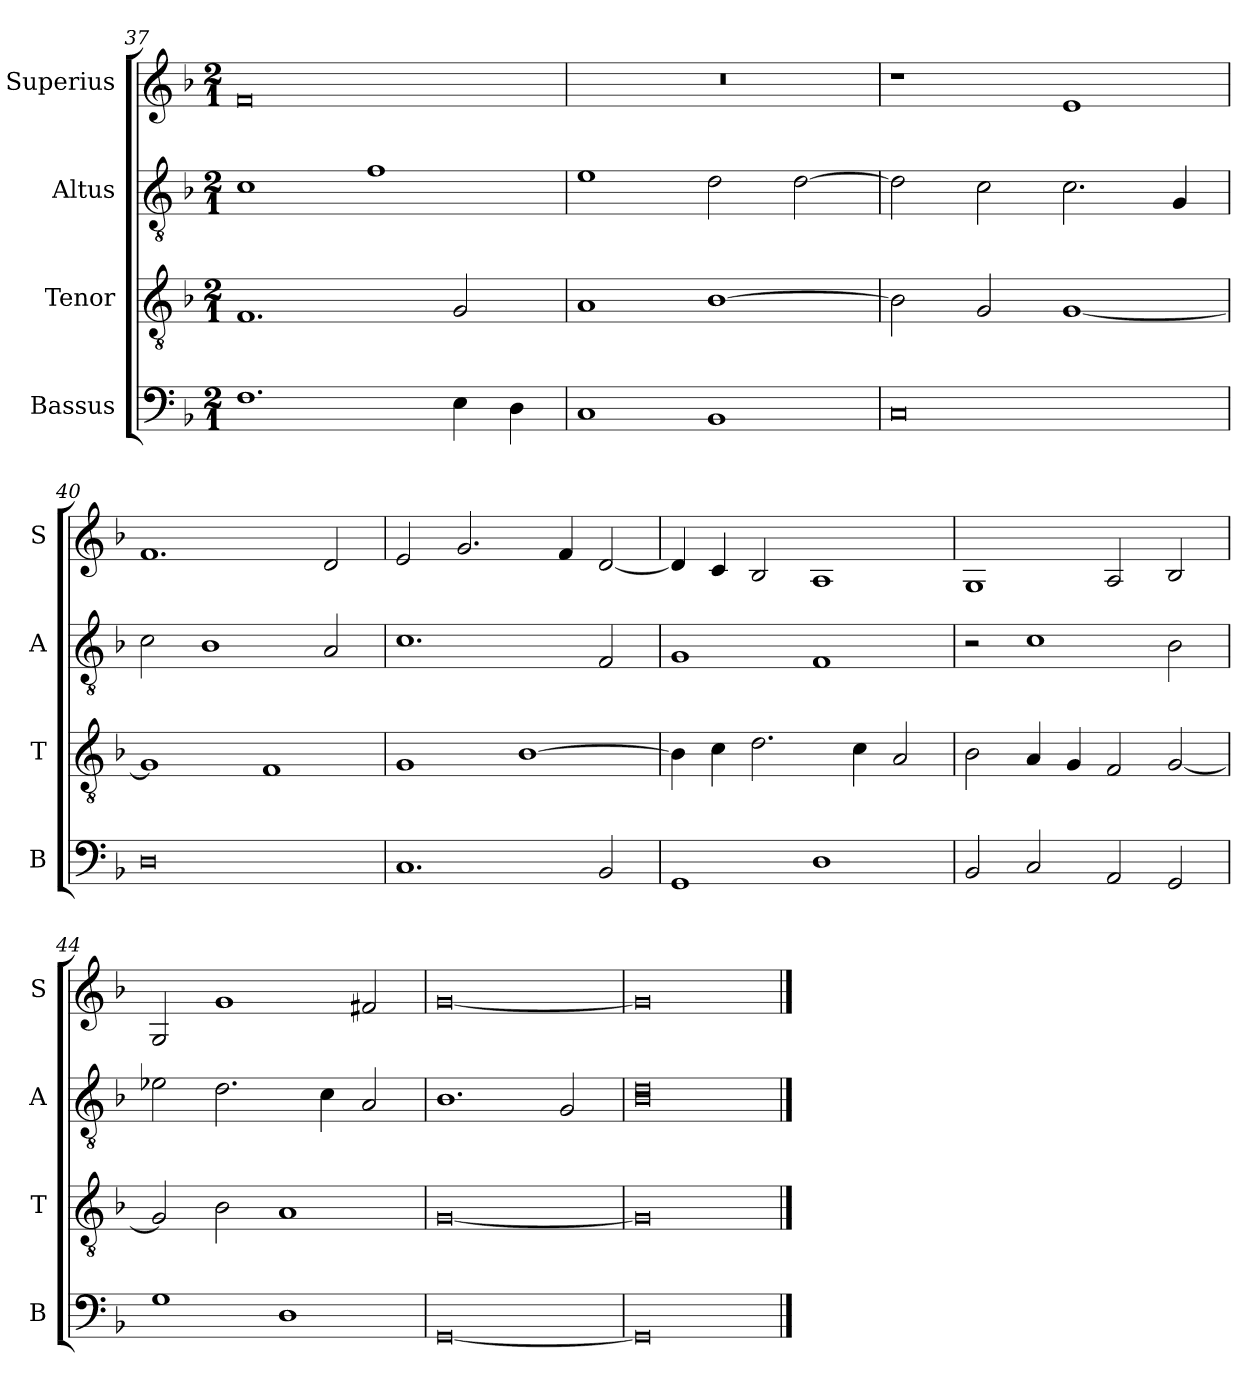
**kern	**kern	**kern	**kern
*part4	*part3	*part2	*part1
*staff4	*staff3	*staff2	*staff1
*I"Bassus	*I"Tenor	*I"Altus	*I"Superius
*I'B	*I'T	*I'A	*I'S
*clefF4	*clefGv2	*clefGv2	*clefG2
*k[b-]	*k[b-]	*k[b-]	*k[b-]
*M2/1	*M2/1	*M2/1	*M2/1
=37	=37	=37	=37
1.F	1.F	1c	0f
.	.	1f	.
4E\	2G/	.	.
4D\	.	.	.
=38	=38	=38	=38
1C	1A	1e	0r
1BB-	[1B-	2d\	.
.	.	[2d\	.
=39	=39	=39	=39
0C	2B-\]	2d\]	1r
.	2G/	2c\	.
.	[1G	2.c\	1e
.	.	4G/	.
=40	=40	=40	=40
0D	1G]	2c\	1.f
.	.	1B-	.
.	1F	.	.
.	.	2A/	2d/
=41	=41	=41	=41
1.C	1G	1.c	2e/
.	.	.	2.g/
.	[1B-	.	.
.	.	.	4f/
2BB-/	.	2F/	[2d/
=42	=42	=42	=42
1GG	4B-\]	1G	4d/]
.	4c\	.	4c/
.	2.d\	.	2B-/
1D	.	1F	1A
.	4c\	.	.
.	2A/	.	.
=43	=43	=43	=43
2BB-/	2B-\	2r	1G
2C/	4A/	1c	.
.	4G/	.	.
2AA/	2F/	.	2A/
2GG/	[2G/	2B-\	2B-/
=44	=44	=44	=44
1G	2G/]	2e-X\	2G/
.	2B-\	2.d\	1g
1D	1A	.	.
.	.	4c\	.
.	.	2A/	2f#X/
=45	=45	=45	=45
[0GG	[0G	1.B-	[0g
.	.	2G/	.
=46	=46	=46	=46
0GG]	0G]	0B- 0d	0g]
==	==	==	==
*-	*-	*-	*-
